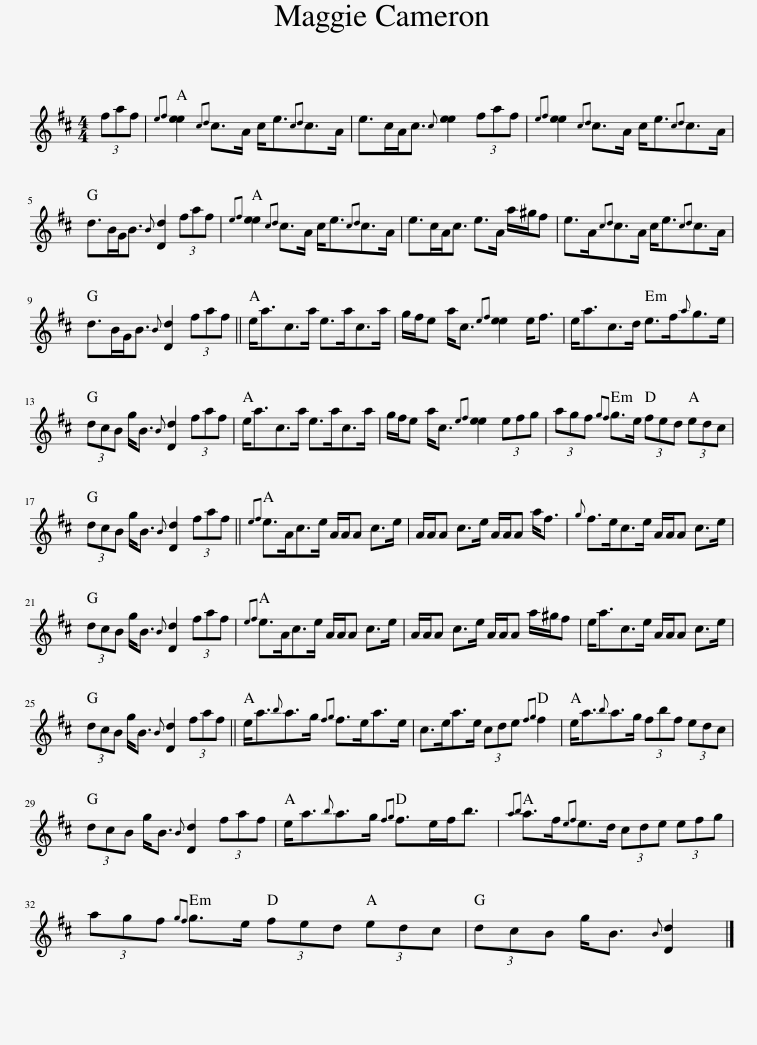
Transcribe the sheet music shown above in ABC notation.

X:1
L:1/8
M:4/4
I:linebreak $
K:D
V:1 treble
V:1
 (3faf |{ef} [ee]2{cd} c>A c<e{cd}c>A | e>cA<c{c} [ee]2 (3faf |{ef} [ee]2{cd} c>A c<e{cd}c>A |$ d>BG<B{B} [Dd]2 (3faf | %5
{ef} [ee]2{cd} c>A c<e{cd}c>A | e>cA<c e>A a/^g/f | e>A{cd}c>A c<e{cd}c>A |$ d>BG<B{B} [Dd]2 (3faf || e<ac>a e>ac>a | %10
 g/f/e a<c{ef} [ee]2 e<f | e<ac>d e>f{a}g>e |$ (3dcB g<B{B} [Dd]2 (3faf | e<ac>a e>ac>a | g/f/e a<c{ef} [ee]2 (3efg | %15
 (3agf{gf} g>e (3fed (3edc |$ (3dcB g<B{B} [Dd]2 (3faf ||{ef} e>Ac>e A/A/A c>e | A/A/A c>e A/A/A a<f |{g} f>ec>e A/A/A c>e |$ %20
 (3dcB g<B{B} [Dd]2 (3faf |{ef} e>Ac>e A/A/A c>e | A/A/A c>e A/A/A a/^g/f | e<ac>e A/A/A c>e |$ (3dcB g<B{B} [Dd]2 (3faf || %25
 e<a{b}a>g{fg} f>ea>e | c>ea>e (3cde{fg} f2 | e<a{b}a>g (3fbf (3edc |$ (3dcB g<B{B} [Dd]2 (3faf | e<a{b}a>g{fg} f>ef<b | %30
{ab} a>f{ef}e>d (3cde (3efg |$ (3agf{gf} g>e (3fed (3edc | (3dcB g<B{B} [Dd]2 |] %33
